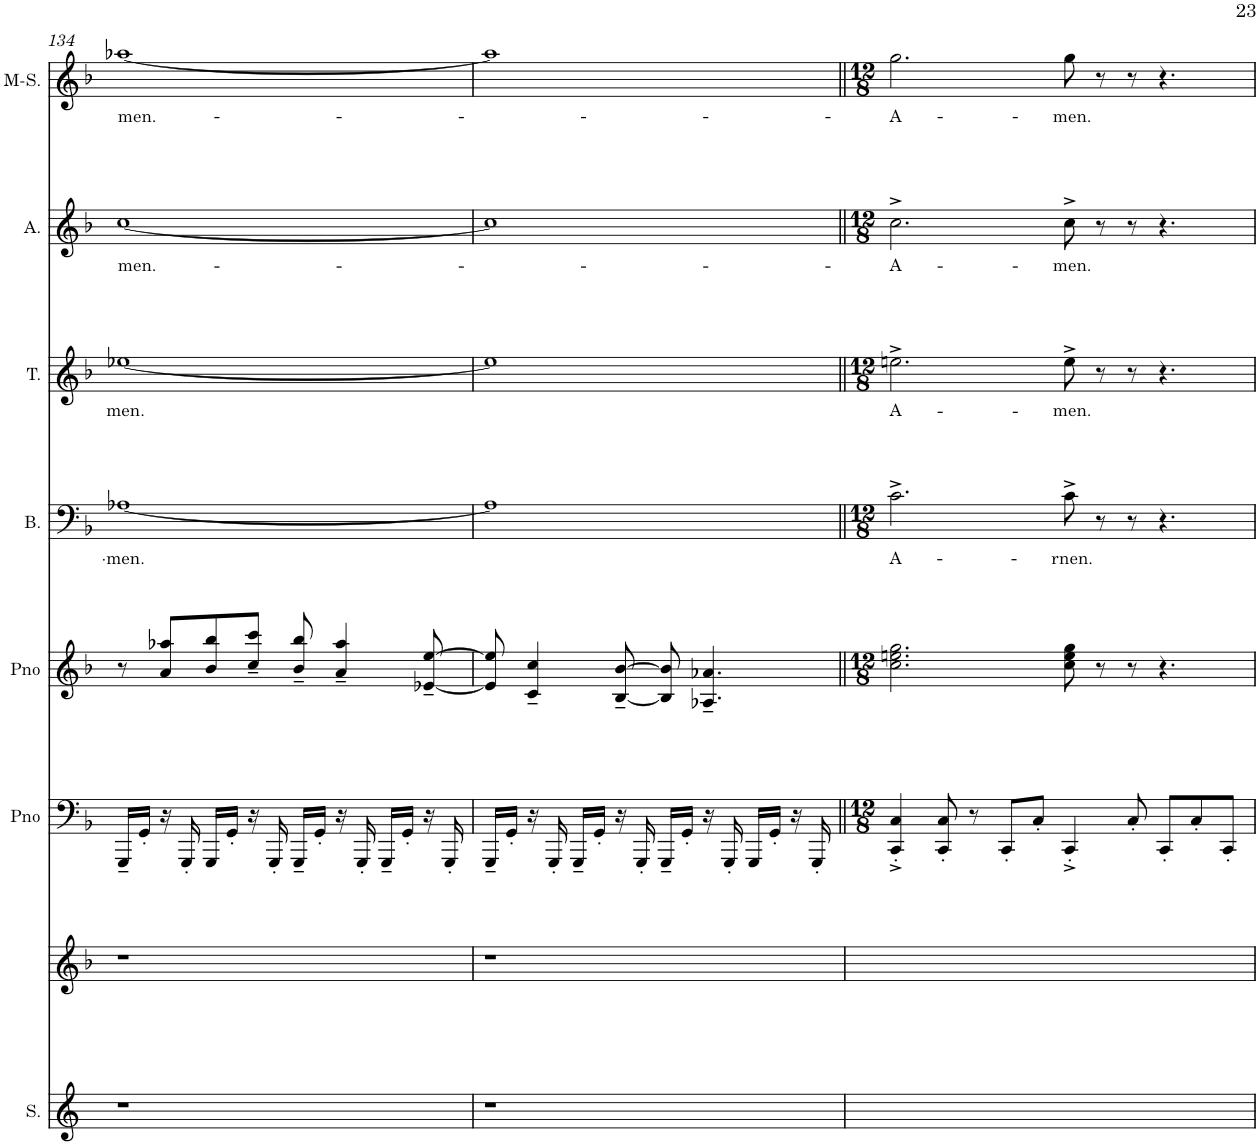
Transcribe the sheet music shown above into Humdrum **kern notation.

**kern	**kern	**kern	**kern	**kern	**text	**kern	**text	**kern	**text	**kern	**text
*part8	*part7	*part6	*part5	*part4	*part4	*part3	*part3	*part2	*part2	*part1	*part1
*staff8	*staff7	*staff6	*staff5	*staff4	*staff4	*staff3	*staff3	*staff2	*staff2	*staff1	*staff1
*I"Soprano	*I"Piano	*I"PIANO	*I"PIANO	*I"BASS	*	*I"TENOR	*	*I"ALTO	*	*I"Mezzo-soprano	*
*I'S.	*I'Pno	*I'Pno	*I'Pno	*I'B.	*	*I'T.	*	*I'A.	*	*I'M-S.	*
!!LO:PB:g=z
*clefG2	*clefG2	*clefF4	*clefG2	*clefF4	*	*clefG2	*	*clefG2	*	*clefG2	*
*k[]	*k[b-]	*k[b-]	*k[b-]	*k[b-]	*	*k[b-]	*	*k[b-]	*	*k[b-]	*
*M4/4	*M4/4	*M4/4	*M4/4	*M4/4	*	*M4/4	*	*M4/4	*	*M4/4	*
*	*	*met(c)	*met(c)	*met(c)	*	*met(c)	*	*met(c)	*	*met(c)	*
=134	=134	=134	=134	=134	=134	=134	=134	=134	=134	=134	=134
!	!	!	!	!	!LO:LY:b	!	!LO:LY:b	!	!LO:LY:b	!	!LO:LY:b
1r	1r	16GGG~/LL	8r	[1A-X	·men.	[1ee-X	men.	[1cc	men.-	[1aa-X	men.-
.	.	16GG'/JJ	.	.	.	.	.	.	.	.	.
.	.	16r	8a/ 8aa-X/L	.	.	.	.	.	.	.	.
.	.	16GGG'/	.	.	.	.	.	.	.	.	.
.	.	16GGG/LL	8b-/ 8bb-/	.	.	.	.	.	.	.	.
.	.	16GG'/JJ	.	.	.	.	.	.	.	.	.
.	.	16r	8cc/~ 8ccc/~J	.	.	.	.	.	.	.	.
.	.	16GGG'/	.	.	.	.	.	.	.	.	.
.	.	16GGG~/LL	8b-/~ 8bb-/~	.	.	.	.	.	.	.	.
.	.	16GG'/JJ	.	.	.	.	.	.	.	.	.
.	.	16r	4a/~ 4aa-/~	.	.	.	.	.	.	.	.
.	.	16GGG'/	.	.	.	.	.	.	.	.	.
.	.	16GGG~/LL	.	.	.	.	.	.	.	.	.
.	.	16GG'/JJ	.	.	.	.	.	.	.	.	.
.	.	16r	[8e-X/~ [8ee/~	.	.	.	.	.	.	.	.
.	.	16GGG'/	.	.	.	.	.	.	.	.	.
=135	=135	=135	=135	=135	=135	=135	=135	=135	=135	=135	=135
1r	1r	16GGG~/LL	8e-/] 8ee/]	1A-]	.	1ee-]	.	1cc]	.	1aa-]	.
.	.	16GG'/JJ	.	.	.	.	.	.	.	.	.
.	.	16r	4c/~ 4cc/~	.	.	.	.	.	.	.	.
.	.	16GGG'/	.	.	.	.	.	.	.	.	.
.	.	16GGG~/LL	.	.	.	.	.	.	.	.	.
.	.	16GG'/JJ	.	.	.	.	.	.	.	.	.
.	.	16r	[8B-/~ [8b-/~	.	.	.	.	.	.	.	.
.	.	16GGG'/	.	.	.	.	.	.	.	.	.
.	.	16GGG~/LL	8B-/] 8b-/]	.	.	.	.	.	.	.	.
.	.	16GG'/JJ	.	.	.	.	.	.	.	.	.
.	.	16r	4.A-X/~ 4.a-X/~	.	.	.	.	.	.	.	.
.	.	16GGG'/	.	.	.	.	.	.	.	.	.
.	.	16GGG/LL	.	.	.	.	.	.	.	.	.
.	.	16GG'/JJ	.	.	.	.	.	.	.	.	.
.	.	16r	.	.	.	.	.	.	.	.	.
.	.	16GGG'/	.	.	.	.	.	.	.	.	.
=136||	=136||	=136||	=136||	=136||	=136||	=136||	=136||	=136||	=136||	=136||	=136||
*	*	*M12/8	*M12/8	*M12/8	*	*M12/8	*	*M12/8	*	*M12/8	*
!	!	!	!	!	!LO:LY:b	!	!LO:LY:b	!	!LO:LY:b	!	!LO:LY:b
1ryy	1ryy	4CC/'^ 4C/'^	2.cc\ 2.een\ 2.gg\	2.c^\	A-	2.een^\	A-	2.cc^\	-A-	2.gg\	-A-
.	.	8CC/' 8C/'	.	.	.	.	.	.	.	.	.
.	.	8r	.	.	.	.	.	.	.	.	.
.	.	8CC'/L	.	.	.	.	.	.	.	.	.
.	.	8C'/J	.	.	.	.	.	.	.	.	.
!	!	!	!	!	!LO:LY:b	!	!LO:LY:b	!	!LO:LY:b	!	!LO:LY:b
.	.	4CC'^/	8cc\ 8ee\ 8gg\	8c^\	-rnen.	8ee^\	-men.	8cc^\	-men.	8gg\	-men.
.	.	.	8r	8r	.	8r	.	8r	.	8r	.
2ryy	2ryy	8C'/	8r	8r	.	8r	.	8r	.	8r	.
.	.	8CC'/L	4.r	4.r	.	4.r	.	4.r	.	4.r	.
.	.	8C'/	.	.	.	.	.	.	.	.	.
.	.	8CC'/J	.	.	.	.	.	.	.	.	.
=	=	=	=	=	=	=	=	=	=	=	=
*-	*-	*-	*-	*-	*-	*-	*-	*-	*-	*-	*-
